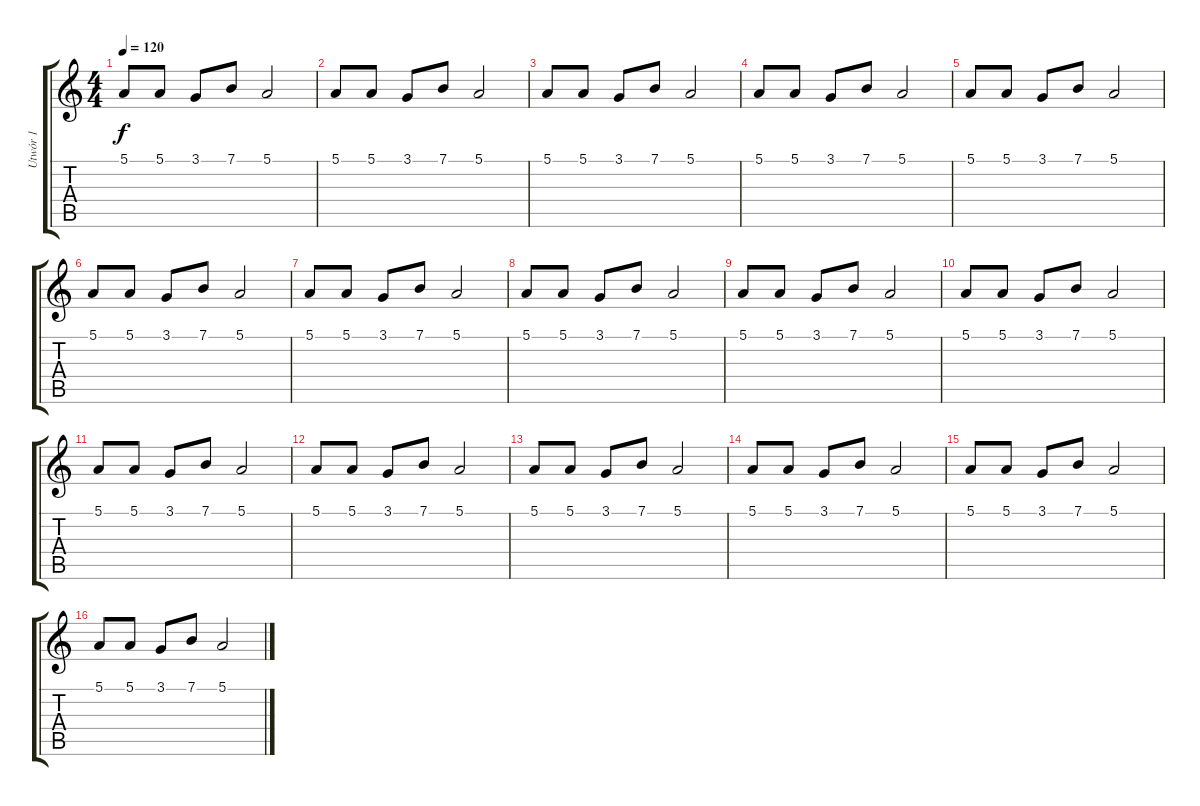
\track ("Utwór 1" "Utwór 1") {instrument celesta}
\staff {score tabs}
\tuning (E4 B3 G3 D3 A2 E2) {hide}
\ts (4 4)
\tempo 120
\clef g2
\ks c
5.1.8{dy f} 5.1.8 3.1.8 7.1.8 5.1.2 |
5.1.8 5.1.8 3.1.8 7.1.8 5.1.2 |
5.1.8 5.1.8 3.1.8 7.1.8 5.1.2 |
5.1.8 5.1.8 3.1.8 7.1.8 5.1.2 |
5.1.8 5.1.8 3.1.8 7.1.8 5.1.2 |
5.1.8 5.1.8 3.1.8 7.1.8 5.1.2 |
5.1.8 5.1.8 3.1.8 7.1.8 5.1.2 |
5.1.8 5.1.8 3.1.8 7.1.8 5.1.2 |
5.1.8 5.1.8 3.1.8 7.1.8 5.1.2 |
5.1.8 5.1.8 3.1.8 7.1.8 5.1.2 |
5.1.8 5.1.8 3.1.8 7.1.8 5.1.2 |
5.1.8 5.1.8 3.1.8 7.1.8 5.1.2 |
5.1.8 5.1.8 3.1.8 7.1.8 5.1.2 |
5.1.8 5.1.8 3.1.8 7.1.8 5.1.2 |
5.1.8 5.1.8 3.1.8 7.1.8 5.1.2 |
5.1.8 5.1.8 3.1.8 7.1.8 5.1.2
